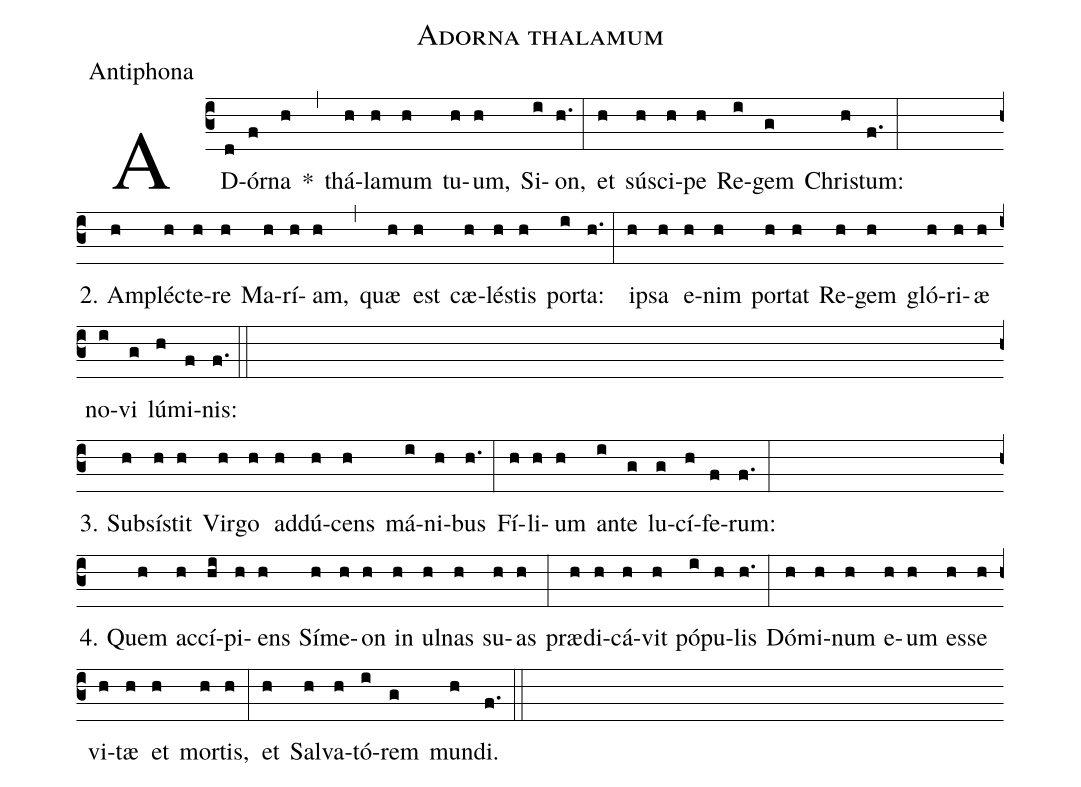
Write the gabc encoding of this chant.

name:Adorna thalamum;
office-part:Antiphona;
%%
(c3) AD(d)ór(f)na(h) *(,) thá(h)la(h)mum(h) tu(h)um,(h) Si(i)on,(h.) (:) et(h) sús(h)ci(h)pe(h) Re(i)gem(g) Chri(h)stum:(f.) (:) (Z) 2. Am(h)plé(h)cte(h)re(h) Ma(h)rí(h)am,(h) (,) quæ(h) est(h) cæ(h)lé(h)stis(h) por(i)ta:(h.) (:) i(h)psa(h) e(h)nim(h) por(h)tat(h) Re(h)gem(h) gló(h)ri(h)æ(h) no(i)vi(g) lú(h)mi(f)nis:(f.) (::) (Z) 3. Sub(h)sí(h)stit(h) Vir(h)go(h) ad(h)dú(h)cens(h) má(i)ni(h)bus(h.) (:) Fí(h)li(h)um(h) an(i)te(g) lu(g)cí(h)fe(f)rum:(f.) (:) (Z) 4. Quem(h) ac(h)cí(hi)pi(h)ens(h) Sí(h)me(h)on(h) in(h) ul(h)nas(h) su(h)as(h) (:) præ(h)di(h)cá(h)vit(h) pó(i)pu(h)lis(h.) (:) Dó(h)mi(h)num(h) e(h)um(h) es(h)se(h) vi(h)tæ(h) et(h) mor(h)tis,(h) (:) et(h) Sal(h)va(h)tó(i)rem(g) mun(h)di.(f.) (::)
